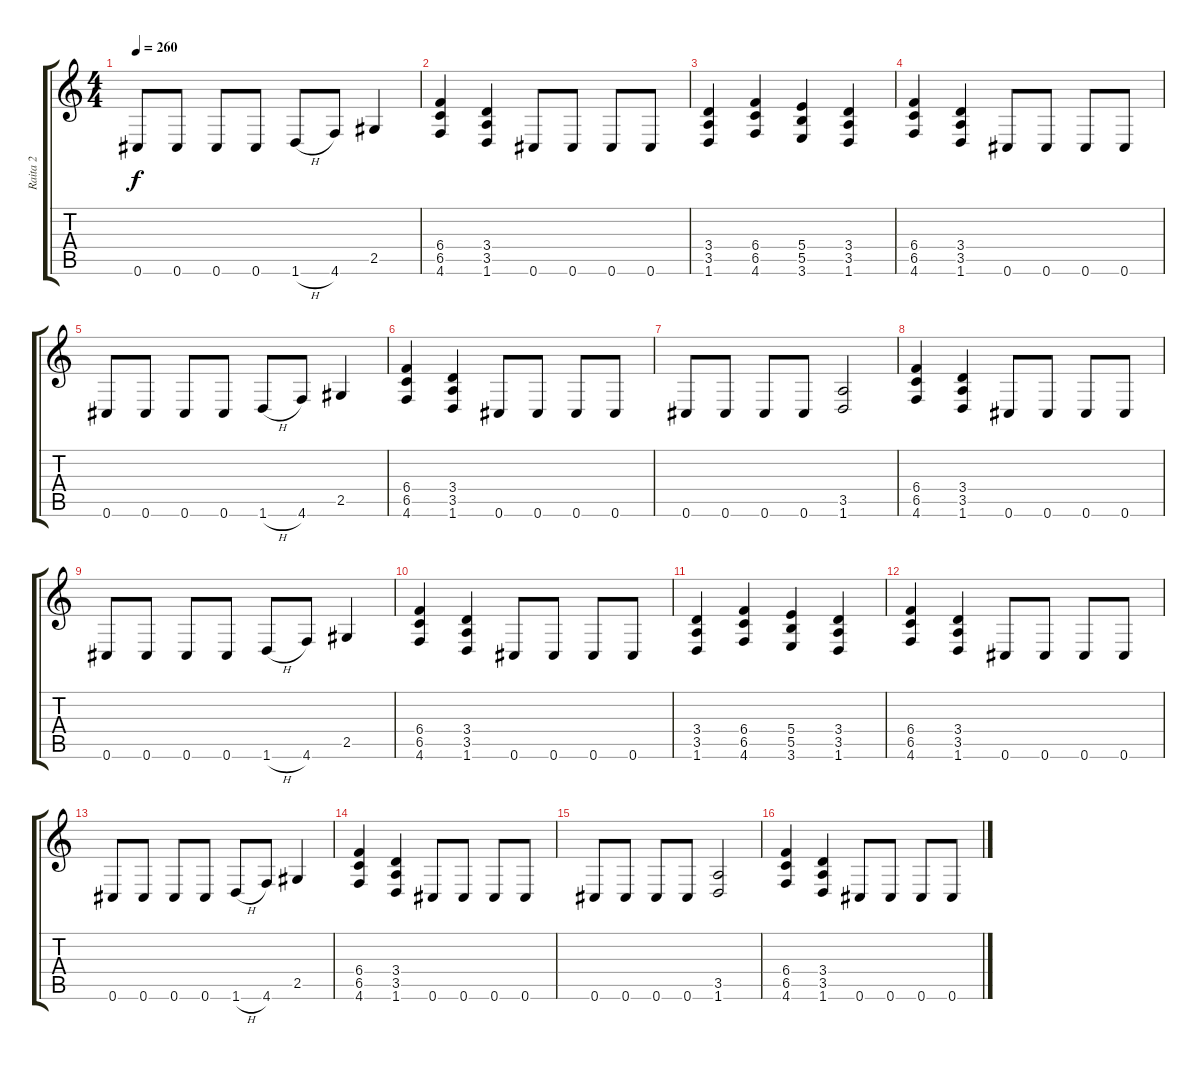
\track ("Raita 2" "Raita 2") {instrument distortionguitar}
\staff {score tabs}
\tuning (Db4 Ab3 E3 B2 Gb2 Db2) {hide}
\ts (4 4)
\tempo 260
\clef g2
\ks c
0.6.8{dy f} 0.6.8 0.6.8 0.6.8 1.6{h}.8 4.6.8 2.5.4 |
(6.4 6.5 4.6).4 (3.4 3.5 1.6).4 0.6.8 0.6.8 0.6.8 0.6.8 |
(3.4 3.5 1.6).4 (6.4 6.5 4.6).4 (5.4 5.5 3.6).4 (3.4 3.5 1.6).4 |
(6.4 6.5 4.6).4 (3.4 3.5 1.6).4 0.6.8 0.6.8 0.6.8 0.6.8 |
0.6.8 0.6.8 0.6.8 0.6.8 1.6{h}.8 4.6.8 2.5.4 |
(6.4 6.5 4.6).4 (3.4 3.5 1.6).4 0.6.8 0.6.8 0.6.8 0.6.8 |
0.6.8 0.6.8 0.6.8 0.6.8 (3.5 1.6).2 |
(6.4 6.5 4.6).4 (3.4 3.5 1.6).4 0.6.8 0.6.8 0.6.8 0.6.8 |
0.6.8 0.6.8 0.6.8 0.6.8 1.6{h}.8 4.6.8 2.5.4 |
(6.4 6.5 4.6).4 (3.4 3.5 1.6).4 0.6.8 0.6.8 0.6.8 0.6.8 |
(3.4 3.5 1.6).4 (6.4 6.5 4.6).4 (5.4 5.5 3.6).4 (3.4 3.5 1.6).4 |
(6.4 6.5 4.6).4 (3.4 3.5 1.6).4 0.6.8 0.6.8 0.6.8 0.6.8 |
0.6.8 0.6.8 0.6.8 0.6.8 1.6{h}.8 4.6.8 2.5.4 |
(6.4 6.5 4.6).4 (3.4 3.5 1.6).4 0.6.8 0.6.8 0.6.8 0.6.8 |
0.6.8 0.6.8 0.6.8 0.6.8 (3.5 1.6).2 |
(6.4 6.5 4.6).4 (3.4 3.5 1.6).4 0.6.8 0.6.8 0.6.8 0.6.8
